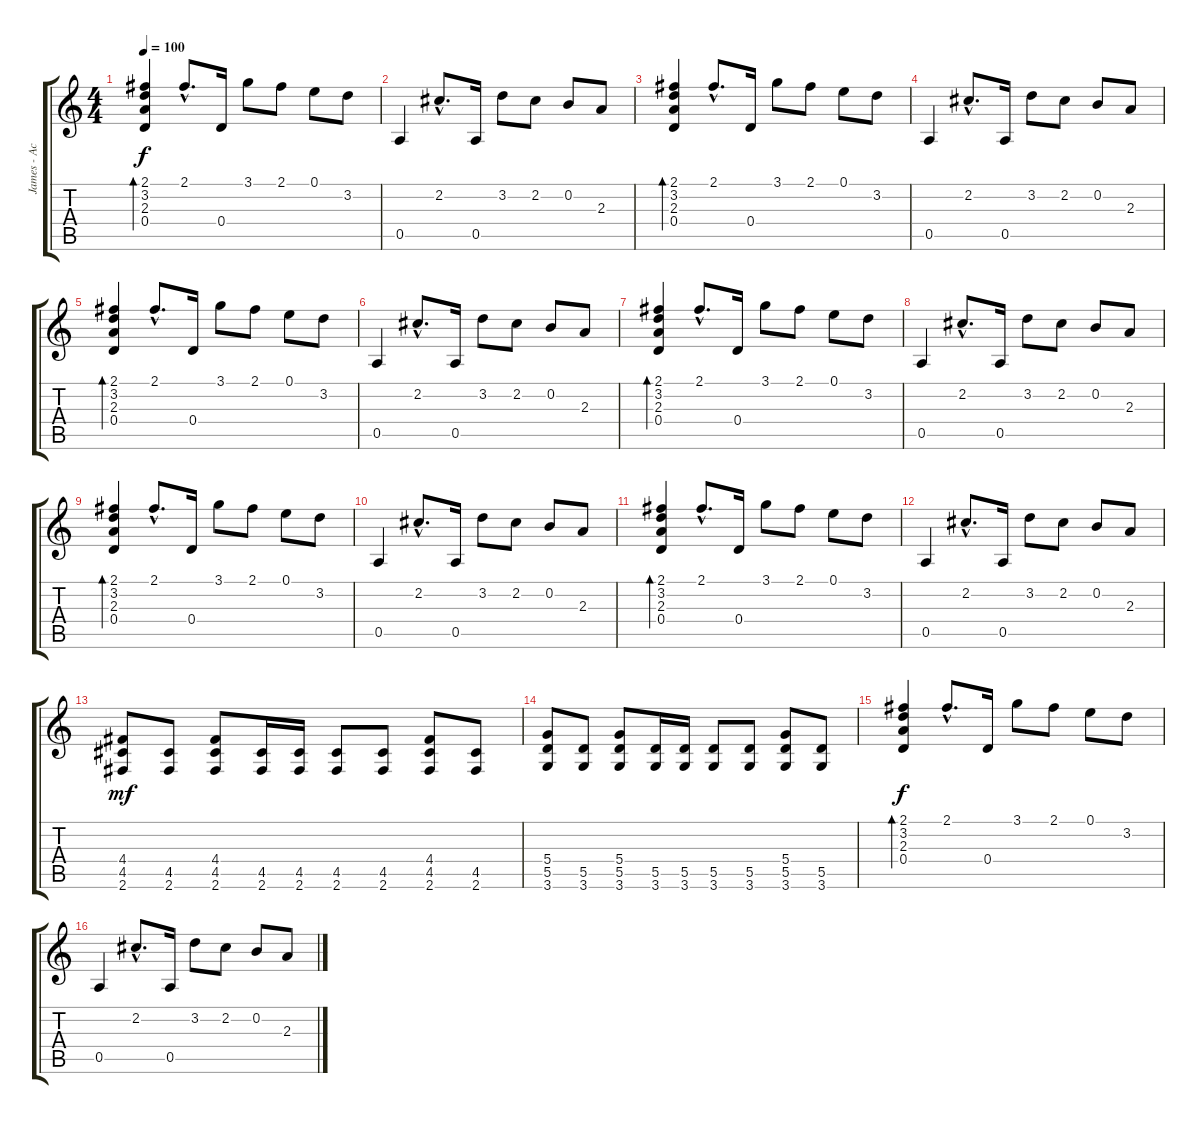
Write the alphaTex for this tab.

\track ("James - Acoustic Guitar" "James - Ac") {instrument acousticguitarsteel}
\staff {score tabs}
\tuning (E4 B3 G3 D3 A2 E2) {hide}
\ts (4 4)
\tempo 100
\clef g2
\ks c
(2.1 3.2 2.3 0.4).4{bd 120 dy f instrument acousticguitarsteel} 2.1{hac}.8{d} 0.4.16 3.1.8 2.1.8 0.1.8 3.2.8 |
0.5.4 2.2{hac}.8{d} 0.5.16 3.2.8 2.2.8 0.2.8 2.3.8 |
(2.1 3.2 2.3 0.4).4{bd 120} 2.1{hac}.8{d} 0.4.16 3.1.8 2.1.8 0.1.8 3.2.8 |
0.5.4 2.2{hac}.8{d} 0.5.16 3.2.8 2.2.8 0.2.8 2.3.8 |
(2.1 3.2 2.3 0.4).4{bd 120} 2.1{hac}.8{d} 0.4.16 3.1.8 2.1.8 0.1.8 3.2.8 |
0.5.4 2.2{hac}.8{d} 0.5.16 3.2.8 2.2.8 0.2.8 2.3.8 |
(2.1 3.2 2.3 0.4).4{bd 120} 2.1{hac}.8{d} 0.4.16 3.1.8 2.1.8 0.1.8 3.2.8 |
0.5.4 2.2{hac}.8{d} 0.5.16 3.2.8 2.2.8 0.2.8 2.3.8 |
(2.1 3.2 2.3 0.4).4{bd 120} 2.1{hac}.8{d} 0.4.16 3.1.8 2.1.8 0.1.8 3.2.8 |
0.5.4 2.2{hac}.8{d} 0.5.16 3.2.8 2.2.8 0.2.8 2.3.8 |
(2.1 3.2 2.3 0.4).4{bd 120} 2.1{hac}.8{d} 0.4.16 3.1.8 2.1.8 0.1.8 3.2.8 |
0.5.4 2.2{hac}.8{d} 0.5.16 3.2.8 2.2.8 0.2.8 2.3.8 |
(4.4 4.5 2.6).8{dy mf} (4.5 2.6).8 (4.4 4.5 2.6).8 (4.5 2.6).16 (4.5 2.6).16 (4.5 2.6).8 (4.5 2.6).8 (4.4 4.5 2.6).8 (4.5 2.6).8 |
(5.4 5.5 3.6).8 (5.5 3.6).8 (5.4 5.5 3.6).8 (5.5 3.6).16 (5.5 3.6).16 (5.5 3.6).8 (5.5 3.6).8 (5.4 5.5 3.6).8 (5.5 3.6).8 |
(2.1 3.2 2.3 0.4).4{bd 120 dy f} 2.1{hac}.8{d} 0.4.16 3.1.8 2.1.8 0.1.8 3.2.8 |
0.5.4 2.2{hac}.8{d} 0.5.16 3.2.8 2.2.8 0.2.8 2.3.8
